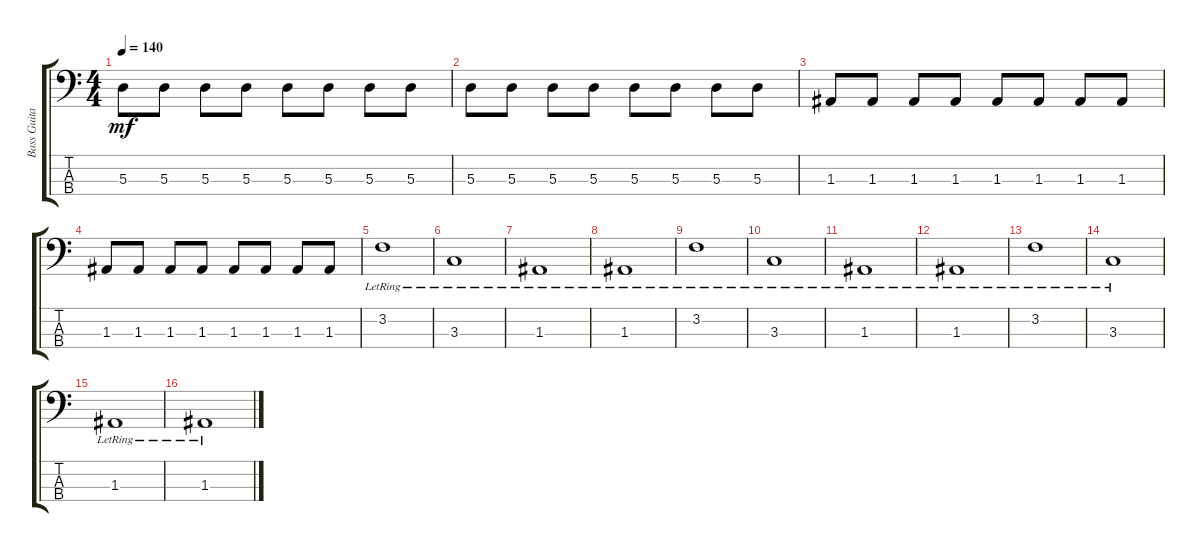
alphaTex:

\track ("Bass Guitar" "Bass Guita") {instrument electricbassfinger}
\staff {score tabs}
\tuning (G2 D2 A1 E1) {hide}
\ts (4 4)
\tempo 140
\clef f4
\ks c
5.3.8{dy mf} 5.3.8 5.3.8 5.3.8 5.3.8 5.3.8 5.3.8 5.3.8 |
5.3.8 5.3.8 5.3.8 5.3.8 5.3.8 5.3.8 5.3.8 5.3.8 |
1.3.8 1.3.8 1.3.8 1.3.8 1.3.8 1.3.8 1.3.8 1.3.8 |
1.3.8 1.3.8 1.3.8 1.3.8 1.3.8 1.3.8 1.3.8 1.3.8 |
3.2{lr}.1 |
3.3{lr}.1 |
1.3{lr}.1 |
1.3{lr}.1 |
3.2{lr}.1 |
3.3{lr}.1 |
1.3{lr}.1 |
1.3{lr}.1 |
3.2{lr}.1 |
3.3{lr}.1 |
1.3{lr}.1 |
1.3{lr}.1
